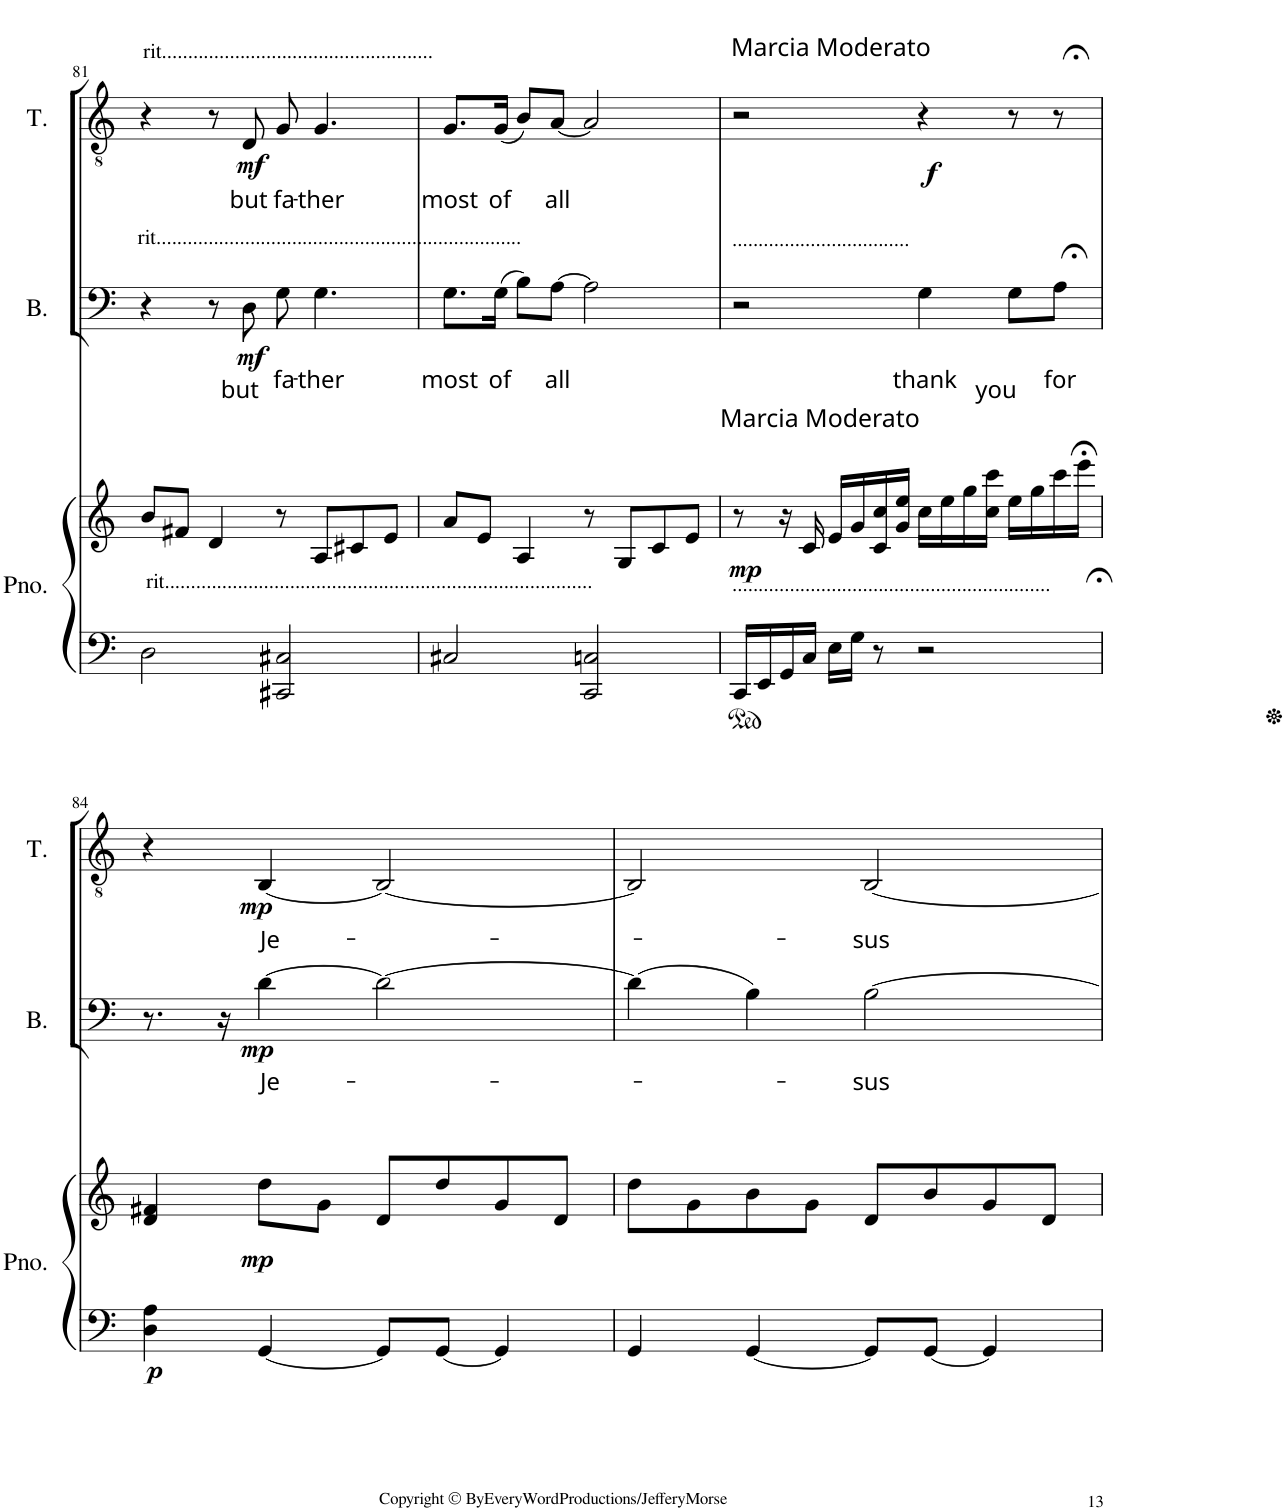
**kern	**kern	**dynam	**kern	**text	**dynam	**kern	**text	**dynam
*part3	*part3	*part3	*part2	*part2	*part2	*part1	*part1	*part1
*staff4	*staff3	*staff3/4	*staff2	*staff2	*staff2	*staff1	*staff1	*staff1
*I"Piano	*	*	*I"Bass	*	*	*I"Tenor	*	*
*I'Pno.	*	*	*I'B.	*	*	*I'T.	*	*
!!LO:PB:g=z
*clefF4	*clefG2	*	*clefF4	*	*	*clefGv2	*	*
*	*	*	*	*	*	*Trd-7c-12	*	*
*k[]	*k[]	*	*k[]	*	*	*k[]	*	*
*M4/4	*M4/4	*	*M4/4	*	*	*M4/4	*	*
=81	=81	=81	=81	=81	=81	=81	=81	=81
!	!	!	!	!	!	!LO:TX:a:t=rit....................................................	!	!
!	!	!	!LO:TX:a:t=rit......................................................................	!	!	!	!	!
!	!LO:TX:b:t=rit..................................................................................	!	!	!	!	!	!	!
2D\	8b/L	.	4r	.	.	4r	.	.
.	8f#X/J	.	.	.	.	.	.	.
.	4d/	.	8r	.	.	8r	.	.
*	*	*	*	*	*	*MM98	*	*
!	!	!	!	!LO:LY:b	!LO:DY:b	!	!LO:LY:b	!LO:DY:b
.	.	.	8D\	but	mf	8D/	but	mf
!	!	!	!	!LO:LY:b	!	!	!LO:LY:b	!
2CC#X/ 2C#X/	8r	.	8G\	fa-	.	8G/	fa-	.
!	!	!	!	!LO:LY:b	!	!	!LO:LY:b	!
.	8A/L	.	4.G\	-ther	.	4.G/	-ther	.
.	8c#X/	.	.	.	.	.	.	.
.	8e/J	.	.	.	.	.	.	.
=82	=82	=82	=82	=82	=82	=82	=82	=82
*	*	*	*	*	*	*MM95	*	*
*	*^	*	*	*	*	*	*	*
!	!	!	!	!	!LO:LY:b	!	!	!LO:LY:b	!
2C#X/	8a/L	2ryy	.	8.G\L	most	.	8.G/L	most	.
.	8e/J	.	.	.	.	.	.	.	.
!	!	!	!	!	!LO:LY:b	!	!	!LO:LY:b	!
.	.	.	.	(16G\Jk	of	.	(16G/Jk	of	.
.	4A/	.	.	8B\L)	.	.	8B/L)	.	.
!	!	!	!	!	!LO:LY:b	!	!	!LO:LY:b	!
.	.	.	.	[8A\J	all	.	[8A/J	all	.
*	*	*	*	*	*	*	*MM93	*	*
2CC/ 2Cn/	8r	2ryy	.	2A\]	.	.	2A/]	.	.
.	8G/L	.	.	.	.	.	.	.	.
.	8c/	.	.	.	.	.	.	.	.
.	8e/J	.	.	.	.	.	.	.	.
*	*v	*v	*	*	*	*	*	*	*
=83	=83	=83	=83	=83	=83	=83	=83	=83
*	*	*	*	*	*	*MM100	*	*
!	!	!	!	!	!	!LO:TX:a:t=Marcia Moderato	!	!
!	!	!	!LO:TX:a:t=..................................	!	!	!	!	!
!LO:TX:a:t=.............................................................	!	!	!	!	!	!	!	!
!	!	!LO:DY:b	!	!	!	!	!	!
16CC/LL	8r	mp	2r	.	.	2r	.	.
16EE/	.	.	.	.	.	.	.	.
16GG/	16r	.	.	.	.	.	.	.
!	!LO:TX:a:t=Marcia Moderato	!	!	!	!	!	!	!
16C/JJ	16c/	.	.	.	.	.	.	.
16E\LL	16e/LL	.	.	.	.	.	.	.
16G\JJ	16g/	.	.	.	.	.	.	.
8r	16c/ 16cc/	.	.	.	.	.	.	.
.	16g/ 16ee/JJ	.	.	.	.	.	.	.
!	!	!	!	!LO:LY:b	!	!	!	!LO:DY:b
2r;<	16cc\LL	.	4G\	thank	.	4r	.	f
.	16ee\	.	.	.	.	.	.	.
.	16gg\	.	.	.	.	.	.	.
.	16cc\ 16ccc\JJ	.	.	.	.	.	.	.
!	!	!	!	!LO:LY:b	!	!	!	!
.	16ee\LL	.	8G\L	you	.	8r	.	.
.	16gg\	.	.	.	.	.	.	.
!	!	!	!	!LO:LY:b	!	!	!	!
.	16ccc\	.	8A;<\J	for	.	8r;<	.	.
.	16eee;<\JJ	.	.	.	.	.	.	.
!!LO:LB:g=z
=84	=84	=84	=84	=84	=84	=84	=84	=84
*	*	*	*	*	*	*MM90	*	*
!	!	!LO:DY:b=2	!	!	!	!	!	!
4D\ 4A\	4d/ 4f#X/	p	8.r	.	.	4r	.	.
.	.	.	16r	.	.	.	.	.
!	!	!LO:DY:b	!	!LO:LY:b	!LO:DY:b	!	!LO:LY:b	!LO:DY:b
[4GG/	8dd\L	mp	[4d\	Je-	mp	[4BB/	Je-	mp
.	8g\J	.	.	.	.	.	.	.
8GG/L]	8d/L	.	2d\_	.	.	2BB/_	.	.
[8GG/J	8dd/	.	.	.	.	.	.	.
4GG/]	8g/	.	.	.	.	.	.	.
.	8d/J	.	.	.	.	.	.	.
=85	=85	=85	=85	=85	=85	=85	=85	=85
4GG/	8dd\L	.	(4d\]	.	.	2BB/]	.	.
.	8g\	.	.	.	.	.	.	.
[4GG/	8b\	.	4B\)	.	.	.	.	.
.	8g\J	.	.	.	.	.	.	.
!	!	!	!	!LO:LY:b	!	!	!LO:LY:b	!
8GG/L]	8d/L	.	[2B\	-sus	.	[2BB/	-sus	.
[8GG/J	8b/	.	.	.	.	.	.	.
4GG/]	8g/	.	.	.	.	.	.	.
.	8d/J	.	.	.	.	.	.	.
=	=	=	=	=	=	=	=	=
*-	*-	*-	*-	*-	*-	*-	*-	*-
